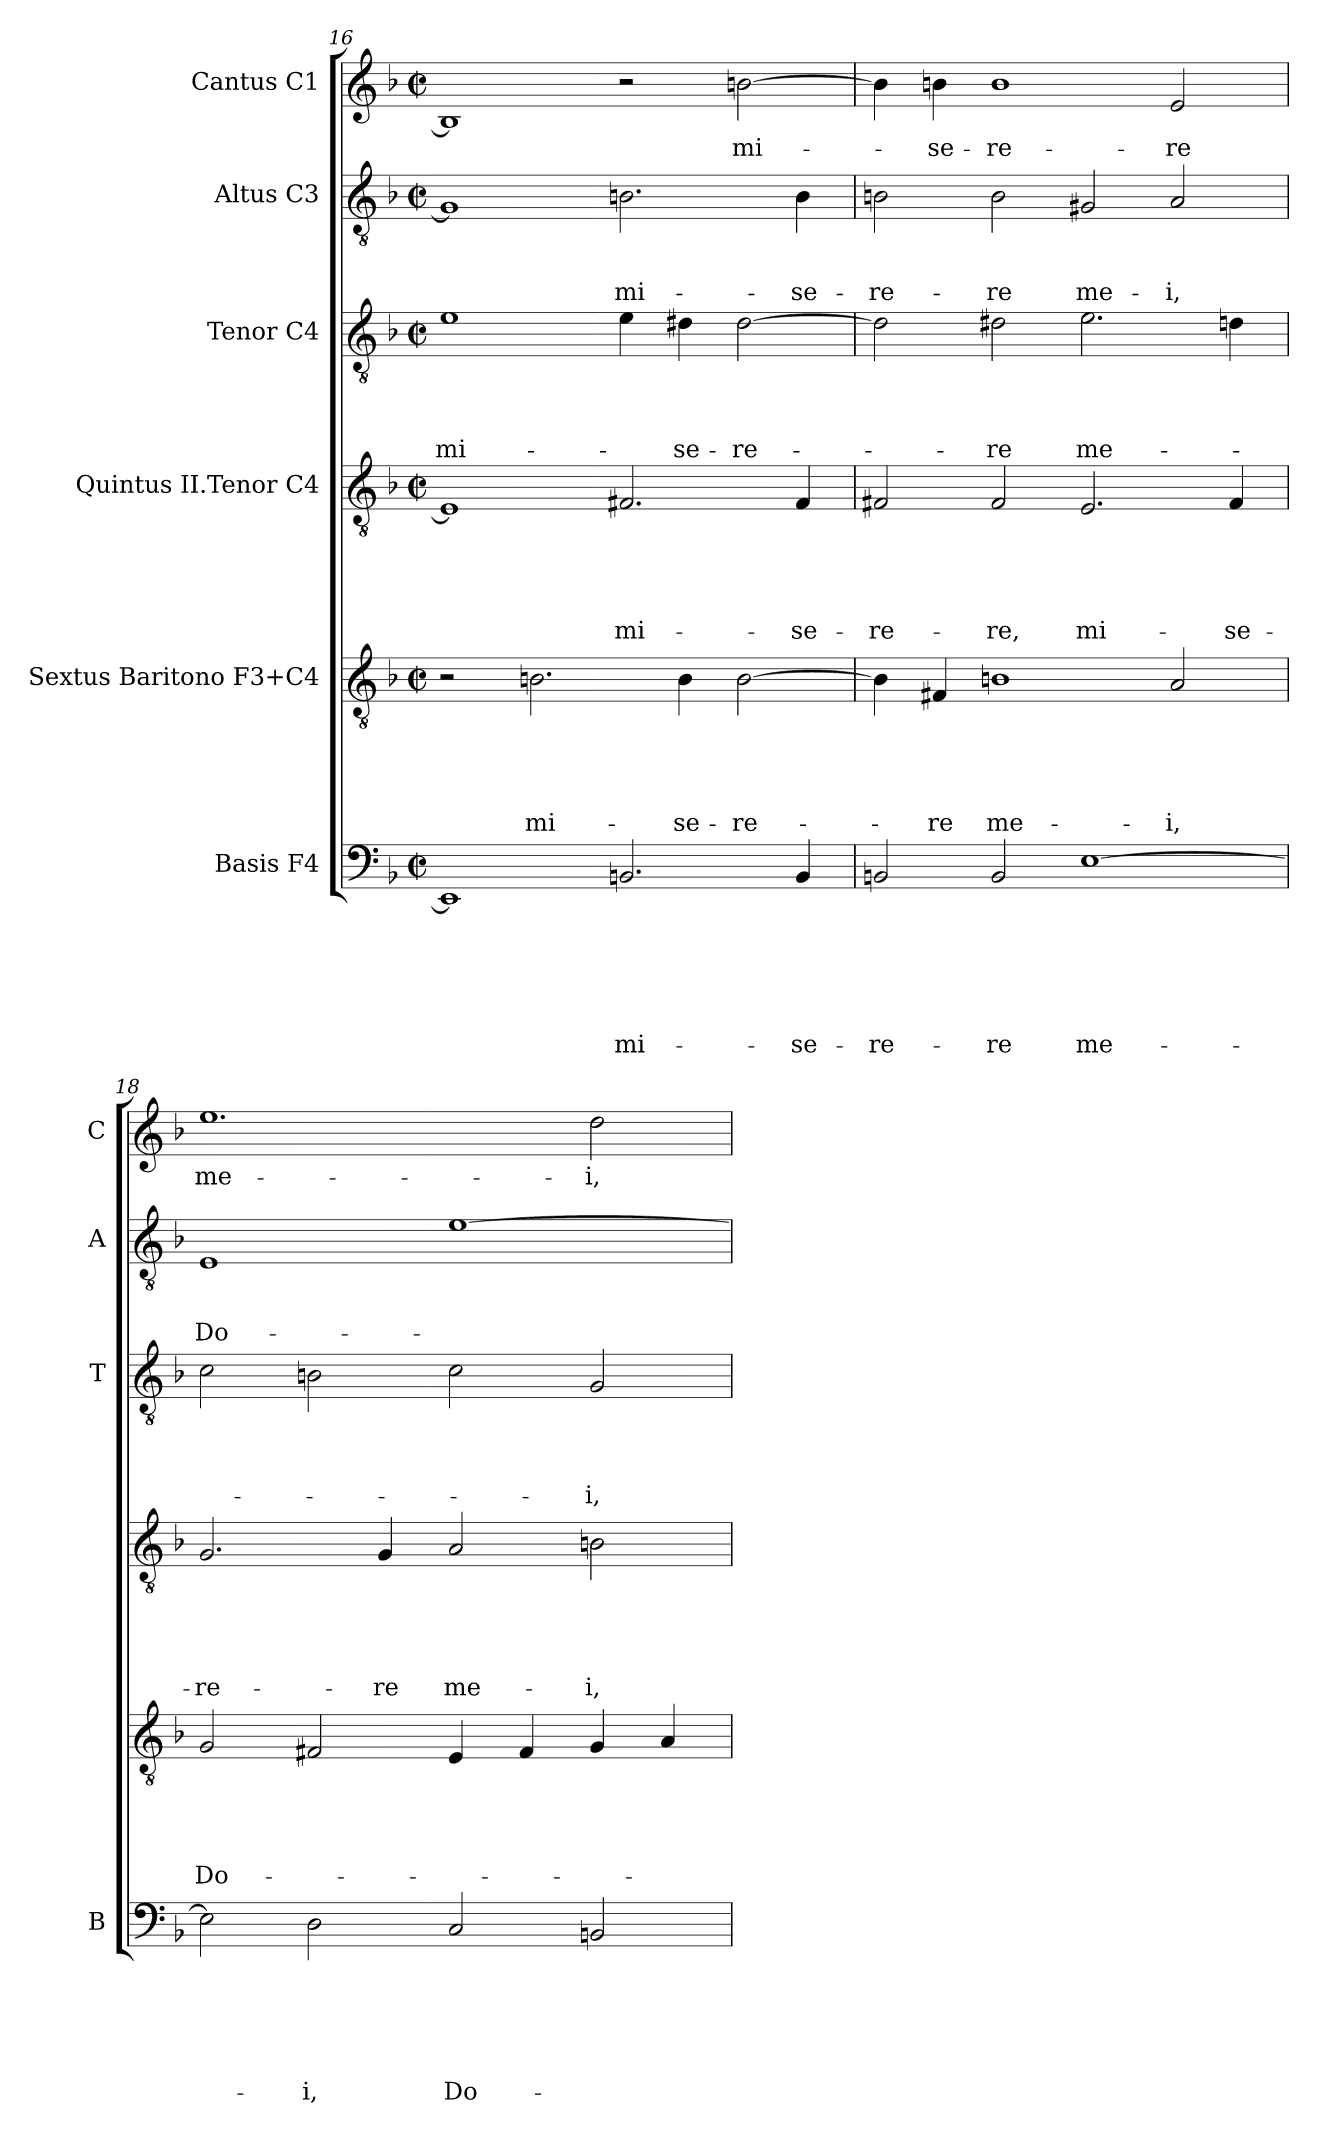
**kern	**text	**text	**text	**text	**text	**text	**kern	**text	**text	**text	**text	**text	**kern	**text	**text	**text	**text	**text	**kern	**text	**text	**text	**text	**kern	**text	**text	**text	**kern	**text
*part6	*part6	*part6	*part6	*part6	*part6	*part6	*part5	*part5	*part5	*part5	*part5	*part5	*part4	*part4	*part4	*part4	*part4	*part4	*part3	*part3	*part3	*part3	*part3	*part2	*part2	*part2	*part2	*part1	*part1
*staff6	*staff6	*staff6	*staff6	*staff6	*staff6	*staff6	*staff5	*staff5	*staff5	*staff5	*staff5	*staff5	*staff4	*staff4	*staff4	*staff4	*staff4	*staff4	*staff3	*staff3	*staff3	*staff3	*staff3	*staff2	*staff2	*staff2	*staff2	*staff1	*staff1
*I"Basis F4	*	*	*	*	*	*	*I"Sextus Baritono F3+C4	*	*	*	*	*	*I"Quintus II.Tenor C4	*	*	*	*	*	*I"Tenor C4	*	*	*	*	*I"Altus C3	*	*	*	*I"Cantus C1	*
*I'B	*	*	*	*	*	*	*	*	*	*	*	*	*	*	*	*	*	*	*I'T	*	*	*	*	*I'A	*	*	*	*I'C	*
*clefF4	*	*	*	*	*	*	*clefGv2	*	*	*	*	*	*clefGv2	*	*	*	*	*	*clefGv2	*	*	*	*	*clefGv2	*	*	*	*clefG2	*
*k[b-]	*	*	*	*	*	*	*k[b-]	*	*	*	*	*	*k[b-]	*	*	*	*	*	*k[b-]	*	*	*	*	*k[b-]	*	*	*	*k[b-]	*
*F:	*	*	*	*	*	*	*F:	*	*	*	*	*	*F:	*	*	*	*	*	*F:	*	*	*	*	*F:	*	*	*	*F:	*
*M2/2	*	*	*	*	*	*	*M2/2	*	*	*	*	*	*M2/2	*	*	*	*	*	*M2/2	*	*	*	*	*M2/2	*	*	*	*M2/2	*
*met(c|)	*	*	*	*	*	*	*met(c|)	*	*	*	*	*	*met(c|)	*	*	*	*	*	*met(c|)	*	*	*	*	*met(c|)	*	*	*	*met(c|)	*
=16	=16	=16	=16	=16	=16	=16	=16	=16	=16	=16	=16	=16	=16	=16	=16	=16	=16	=16	=16	=16	=16	=16	=16	=16	=16	=16	=16	=16	=16
!	!	!	!	!	!	!	!	!	!	!	!	!	!	!	!	!	!	!	!	!	!	!	!LO:LY:b	!	!	!	!	!	!
1EE]	.	.	.	.	.	.	2r	.	.	.	.	.	1E]	.	.	.	.	.	1e	.	.	.	mi-	1G#]	.	.	.	1B]	.
!	!	!	!	!	!	!	!	!	!	!	!	!LO:LY:b	!	!	!	!	!	!	!	!	!	!	!	!	!	!	!	!	!
.	.	.	.	.	.	.	2.Bn\	.	.	.	.	mi-	.	.	.	.	.	.	.	.	.	.	.	.	.	.	.	.	.
!	!	!	!	!	!	!LO:LY:b	!	!	!	!	!	!	!	!	!	!	!	!LO:LY:b	!	!	!	!	!	!	!	!	!LO:LY:b	!	!
2.BBn/	.	.	.	.	.	mi-	.	.	.	.	.	.	2.F#X/	.	.	.	.	mi-	4e\	.	.	.	.	2.Bn\	.	.	mi-	2r	.
!	!	!	!	!	!	!	!	!	!	!	!	!LO:LY:b	!	!	!	!	!	!	!	!	!	!	!LO:LY:b	!	!	!	!	!	!
.	.	.	.	.	.	.	4B\	.	.	.	.	-se-	.	.	.	.	.	.	4d#X\	.	.	.	-se-	.	.	.	.	.	.
!	!	!	!	!	!	!	!	!	!	!	!	!LO:LY:b	!	!	!	!	!	!	!	!	!	!	!LO:LY:b	!	!	!	!	!	!LO:LY:b
.	.	.	.	.	.	.	[2B\	.	.	.	.	-re-	.	.	.	.	.	.	[2d#\	.	.	.	-re-	.	.	.	.	[2bn\	mi-
!	!	!	!	!	!	!LO:LY:b	!	!	!	!	!	!	!	!	!	!	!	!LO:LY:b	!	!	!	!	!	!	!	!	!LO:LY:b	!	!
4BB/	.	.	.	.	.	-se-	.	.	.	.	.	.	4F#/	.	.	.	.	-se-	.	.	.	.	.	4B\	.	.	-se-	.	.
=17	=17	=17	=17	=17	=17	=17	=17	=17	=17	=17	=17	=17	=17	=17	=17	=17	=17	=17	=17	=17	=17	=17	=17	=17	=17	=17	=17	=17	=17
!	!	!	!	!	!	!LO:LY:b	!	!	!	!	!	!	!	!	!	!	!	!LO:LY:b	!	!	!	!	!	!	!	!	!LO:LY:b	!	!
2BBn/	.	.	.	.	.	-re-	4B\]	.	.	.	.	.	2F#X/	.	.	.	.	-re-	2d#\]	.	.	.	.	2Bn\	.	.	-re-	4b\]	.
!	!	!	!	!	!	!	!	!	!	!	!	!LO:LY:b	!	!	!	!	!	!	!	!	!	!	!	!	!	!	!	!	!LO:LY:b
.	.	.	.	.	.	.	4F#X/	.	.	.	.	-re	.	.	.	.	.	.	.	.	.	.	.	.	.	.	.	4bn\	-se-
!	!	!	!	!	!	!LO:LY:b	!	!	!	!	!	!LO:LY:b	!	!	!	!	!	!LO:LY:b	!	!	!	!	!LO:LY:b	!	!	!	!LO:LY:b	!	!LO:LY:b
2BB/	.	.	.	.	.	-re	1Bn	.	.	.	.	me-	2F#/	.	.	.	.	-re,	2d#X\	.	.	.	-re	2B\	.	.	-re	1b	-re-
!	!	!	!	!	!	!LO:LY:b	!	!	!	!	!	!	!	!	!	!	!	!LO:LY:b	!	!	!	!	!LO:LY:b	!	!	!	!LO:LY:b	!	!
[1E	.	.	.	.	.	me-	.	.	.	.	.	.	2.E/	.	.	.	.	mi-	2.e\	.	.	.	me-	2G#X/	.	.	me-	.	.
!	!	!	!	!	!	!	!	!	!	!	!	!LO:LY:b	!	!	!	!	!	!	!	!	!	!	!	!	!	!	!LO:LY:b	!	!LO:LY:b
.	.	.	.	.	.	.	2A/	.	.	.	.	-i,	.	.	.	.	.	.	.	.	.	.	.	2A/	.	.	-i,	2e/	-re
!	!	!	!	!	!	!	!	!	!	!	!	!	!	!	!	!	!	!LO:LY:b	!	!	!	!	!	!	!	!	!	!	!
.	.	.	.	.	.	.	.	.	.	.	.	.	4F#/	.	.	.	.	-se-	4dn\	.	.	.	.	.	.	.	.	.	.
!!LO:LB:g=z
=18	=18	=18	=18	=18	=18	=18	=18	=18	=18	=18	=18	=18	=18	=18	=18	=18	=18	=18	=18	=18	=18	=18	=18	=18	=18	=18	=18	=18	=18
!	!	!	!	!	!	!	!	!	!	!	!	!LO:LY:b	!	!	!	!	!	!LO:LY:b	!	!	!	!	!	!	!	!	!LO:LY:b	!	!LO:LY:b
2E\]	.	.	.	.	.	.	2G/	.	.	.	.	Do-	2.G/	.	.	.	.	-re-	2c\	.	.	.	.	1E	.	.	Do-	1.ee	me-
!	!	!	!	!	!	!LO:LY:b	!	!	!	!	!	!	!	!	!	!	!	!	!	!	!	!	!	!	!	!	!	!	!
2D\	.	.	.	.	.	-i,	2F#X/	.	.	.	.	.	.	.	.	.	.	.	2Bn\	.	.	.	.	.	.	.	.	.	.
!	!	!	!	!	!	!	!	!	!	!	!	!	!	!	!	!	!	!LO:LY:b	!	!	!	!	!	!	!	!	!	!	!
.	.	.	.	.	.	.	.	.	.	.	.	.	4G/	.	.	.	.	-re	.	.	.	.	.	.	.	.	.	.	.
!	!	!	!	!	!	!LO:LY:b	!	!	!	!	!	!	!	!	!	!	!	!LO:LY:b	!	!	!	!	!	!	!	!	!	!	!
2C/	.	.	.	.	.	Do-	4E/	.	.	.	.	.	2A/	.	.	.	.	me-	2c\	.	.	.	.	[1e	.	.	.	.	.
.	.	.	.	.	.	.	4F#/	.	.	.	.	.	.	.	.	.	.	.	.	.	.	.	.	.	.	.	.	.	.
!	!	!	!	!	!	!	!	!	!	!	!	!	!	!	!	!	!	!LO:LY:b	!	!	!	!	!LO:LY:b	!	!	!	!	!	!LO:LY:b
2BBn/	.	.	.	.	.	.	4G/	.	.	.	.	.	2Bn\	.	.	.	.	-i,	2G/	.	.	.	-i,	.	.	.	.	2dd\	-i,
.	.	.	.	.	.	.	4A/	.	.	.	.	.	.	.	.	.	.	.	.	.	.	.	.	.	.	.	.	.	.
=	=	=	=	=	=	=	=	=	=	=	=	=	=	=	=	=	=	=	=	=	=	=	=	=	=	=	=	=	=
*-	*-	*-	*-	*-	*-	*-	*-	*-	*-	*-	*-	*-	*-	*-	*-	*-	*-	*-	*-	*-	*-	*-	*-	*-	*-	*-	*-	*-	*-
